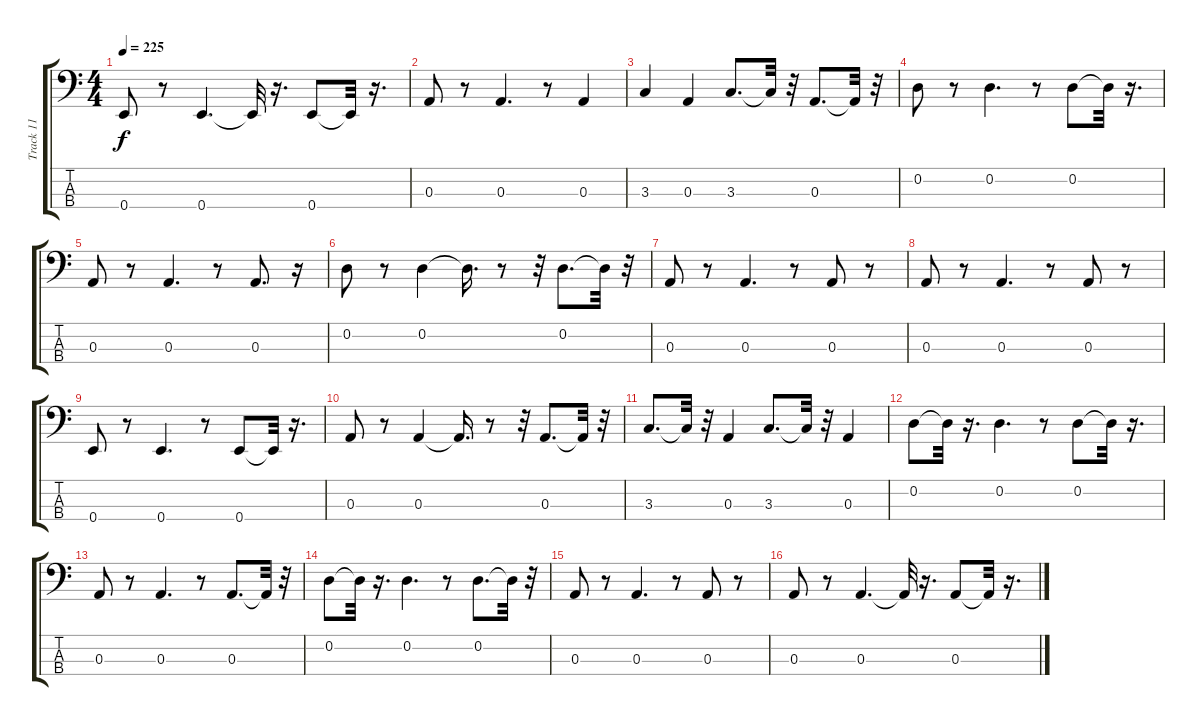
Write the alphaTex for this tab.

\track ("Track 11" "Track 11") {instrument electricbassfinger}
\staff {score tabs}
\tuning (G2 D2 A1 E1) {hide}
\ts (4 4)
\tempo 225
\clef f4
\ks c
0.4.8{dy f} r.8 0.4.4{d} 0.4{t}.32 r.16{d} 0.4.8 0.4{t}.32 r.16{d} |
0.3.8 r.8 0.3.4{d} r.8 0.3.4 |
3.3.4 0.3.4 3.3.8{d} 3.3{t}.32 r.32 0.3.8{d} 0.3{t}.32 r.32 |
0.2.8 r.8 0.2.4{d} r.8 0.2.8 0.2{t}.32 r.16{d} |
0.3.8 r.8 0.3.4{d} r.8 0.3.8{d} r.16 |
0.2.8 r.8 0.2.4 0.2{t}.16{d} r.8 r.32 0.2.8{d} 0.2{t}.32 r.32 |
0.3.8 r.8 0.3.4{d} r.8 0.3.8 r.8 |
0.3.8 r.8 0.3.4{d} r.8 0.3.8 r.8 |
0.4.8 r.8 0.4.4{d} r.8 0.4.8 0.4{t}.32 r.16{d} |
0.3.8 r.8 0.3.4 0.3{t}.16{d} r.8 r.32 0.3.8{d} 0.3{t}.32 r.32 |
3.3.8{d} 3.3{t}.32 r.32 0.3.4 3.3.8{d} 3.3{t}.32 r.32 0.3.4 |
0.2.8 0.2{t}.32 r.16{d} 0.2.4{d} r.8 0.2.8 0.2{t}.32 r.16{d} |
0.3.8 r.8 0.3.4{d} r.8 0.3.8{d} 0.3{t}.32 r.32 |
0.2.8 0.2{t}.32 r.16{d} 0.2.4{d} r.8 0.2.8{d} 0.2{t}.32 r.32 |
0.3.8 r.8 0.3.4{d} r.8 0.3.8 r.8 |
0.3.8 r.8 0.3.4{d} 0.3{t}.32 r.16{d} 0.3.8 0.3{t}.32 r.16{d}
